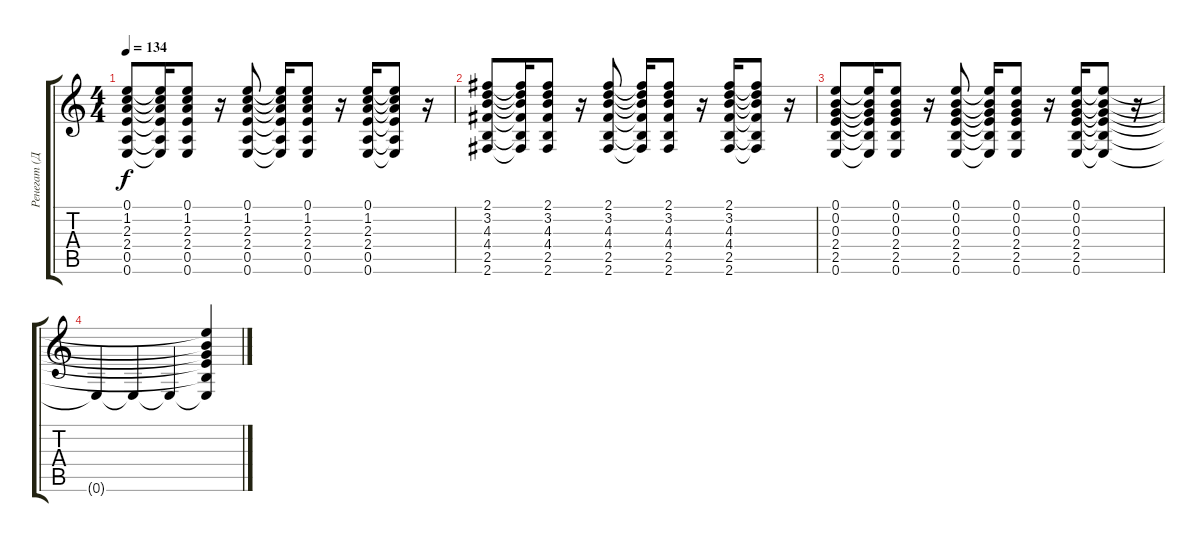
\track ("Ренегат (Дублёр)" "Ренегат (Д") {instrument electricguitarmuted}
\staff {score tabs}
\tuning (E4 B3 G3 D3 A2 E2) {hide}
\ts (4 4)
\tempo 134
\clef g2
\ks c
(0.1 1.2 2.3 2.4 0.5 0.6).8{dy f} (0.1{t} 1.2{t} 2.3{t} 2.4{t} 0.5{t} 0.6{t}).16 (0.1 1.2 2.3 2.4 0.5 0.6).8 r.16 (0.1 1.2 2.3 2.4 0.5 0.6).8 (0.1{t} 1.2{t} 2.3{t} 2.4{t} 0.5{t} 0.6{t}).16 (0.1 1.2 2.3 2.4 0.5 0.6).8 r.16 (0.1 1.2 2.3 2.4 0.5 0.6).16 (0.1{t} 1.2{t} 2.3{t} 2.4{t} 0.5{t} 0.6{t}).8 r.16 |
(2.1 3.2 4.3 4.4 2.5 2.6).8 (2.1{t} 3.2{t} 4.3{t} 4.4{t} 2.5{t} 2.6{t}).16 (2.1 3.2 4.3 4.4 2.5 2.6).8 r.16 (2.1 3.2 4.3 4.4 2.5 2.6).8 (2.1{t} 3.2{t} 4.3{t} 4.4{t} 2.5{t} 2.6{t}).16 (2.1 3.2 4.3 4.4 2.5 2.6).8 r.16 (2.1 3.2 4.3 4.4 2.5 2.6).16 (2.1{t} 3.2{t} 4.3{t} 4.4{t} 2.5{t} 2.6{t}).8 r.16 |
(0.1 0.2 0.3 2.4 2.5 0.6).8 (0.1{t} 0.2{t} 0.3{t} 2.4{t} 2.5{t} 0.6{t}).16 (0.1 0.2 0.3 2.4 2.5 0.6).8 r.16 (0.1 0.2 0.3 2.4 2.5 0.6).8 (0.1{t} 0.2{t} 0.3{t} 2.4{t} 2.5{t} 0.6{t}).16 (0.1 0.2 0.3 2.4 2.5 0.6).8 r.16 (0.1 0.2 0.3 2.4 2.5 0.6).16 (0.1{t} 0.2{t} 0.3{t} 2.4{t} 2.5{t} 0.6{t}).8 r.16 |
0.6{t}.4 0.6{t}.4 0.6{t}.4 (0.1{t} 0.2{t} 0.3{t} 2.4{t} 2.5{t} 0.6{t}).4
